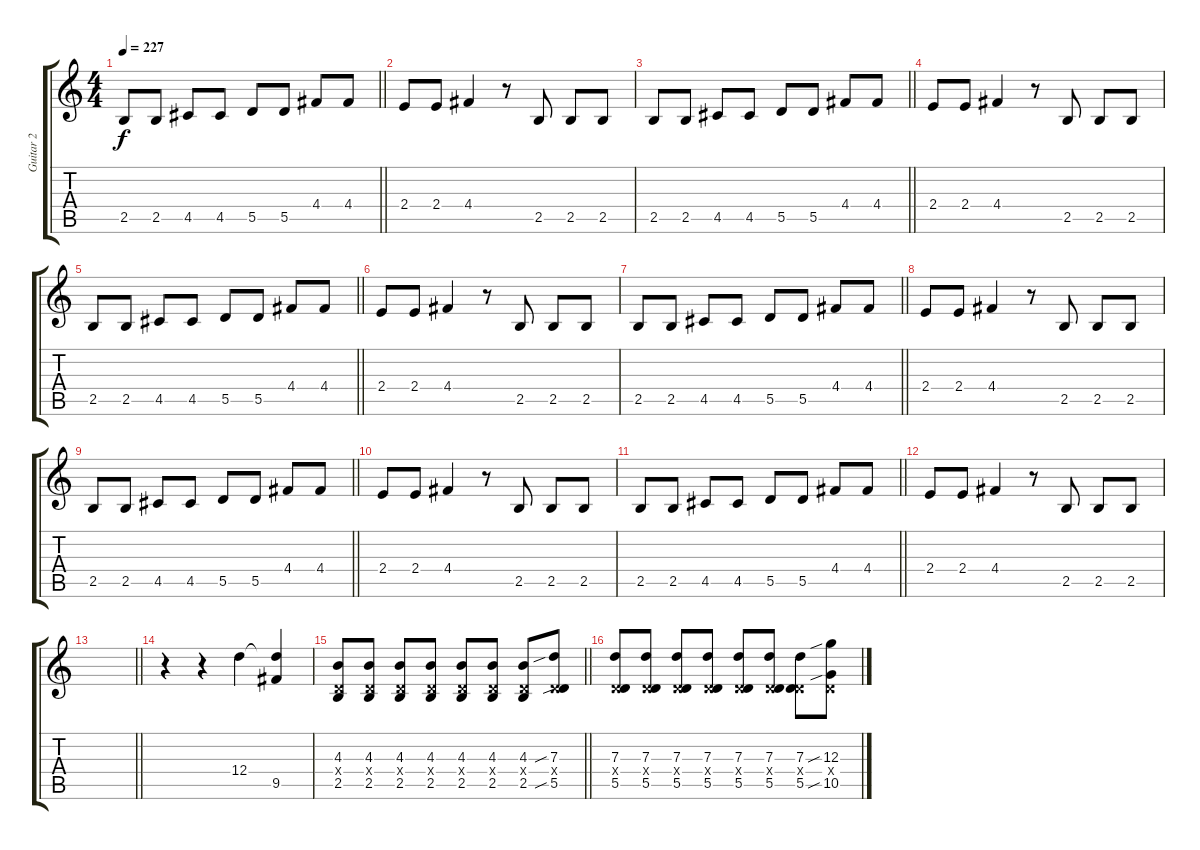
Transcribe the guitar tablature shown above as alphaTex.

\track ("Guitar 2" "Guitar 2") {instrument overdrivenguitar}
\staff {score tabs}
\tuning (E4 B3 G3 D3 A2 D2) {hide}
\ts (4 4)
\tempo 227
\clef g2
\barLineRight lightlight
\ks c
2.5.8{dy f} 2.5.8 4.5.8 4.5.8 5.5.8 5.5.8 4.4.8 4.4.8 |
2.4.8 2.4.8 4.4.4 r.8 2.5.8 2.5.8 2.5.8 |
\barLineRight lightlight
2.5.8 2.5.8 4.5.8 4.5.8 5.5.8 5.5.8 4.4.8 4.4.8 |
2.4.8 2.4.8 4.4.4 r.8 2.5.8 2.5.8 2.5.8 |
\barLineRight lightlight
2.5.8 2.5.8 4.5.8 4.5.8 5.5.8 5.5.8 4.4.8 4.4.8 |
2.4.8 2.4.8 4.4.4 r.8 2.5.8 2.5.8 2.5.8 |
\barLineRight lightlight
2.5.8 2.5.8 4.5.8 4.5.8 5.5.8 5.5.8 4.4.8 4.4.8 |
2.4.8 2.4.8 4.4.4 r.8 2.5.8 2.5.8 2.5.8 |
\barLineRight lightlight
2.5.8 2.5.8 4.5.8 4.5.8 5.5.8 5.5.8 4.4.8 4.4.8 |
2.4.8 2.4.8 4.4.4 r.8 2.5.8 2.5.8 2.5.8 |
\barLineRight lightlight
2.5.8 2.5.8 4.5.8 4.5.8 5.5.8 5.5.8 4.4.8 4.4.8 |
2.4.8 2.4.8 4.4.4 r.8 2.5.8 2.5.8 2.5.8 |
\barLineRight lightlight
|
r.4 r.4 12.4.4 (12.4{t} 9.5).4 |
\barLineRight lightlight
(4.3 0.4{x} 2.5).8 (4.3 0.4{x} 2.5).8 (4.3 0.4{x} 2.5).8 (4.3 0.4{x} 2.5).8 (4.3 0.4{x} 2.5).8 (4.3 0.4{x} 2.5).8 (4.3 0.4{x} 2.5).8 (7.3{sib} 0.4{x} 5.5{sib}).8 |
(7.3 0.4{x} 5.5).8 (7.3 0.4{x} 5.5).8 (7.3 0.4{x} 5.5).8 (7.3 0.4{x} 5.5).8 (7.3 0.4{x} 5.5).8 (7.3 0.4{x} 5.5).8 (7.3 0.4{x} 5.5).8 (12.3{sib} 0.4{x} 10.5{sib}).8
